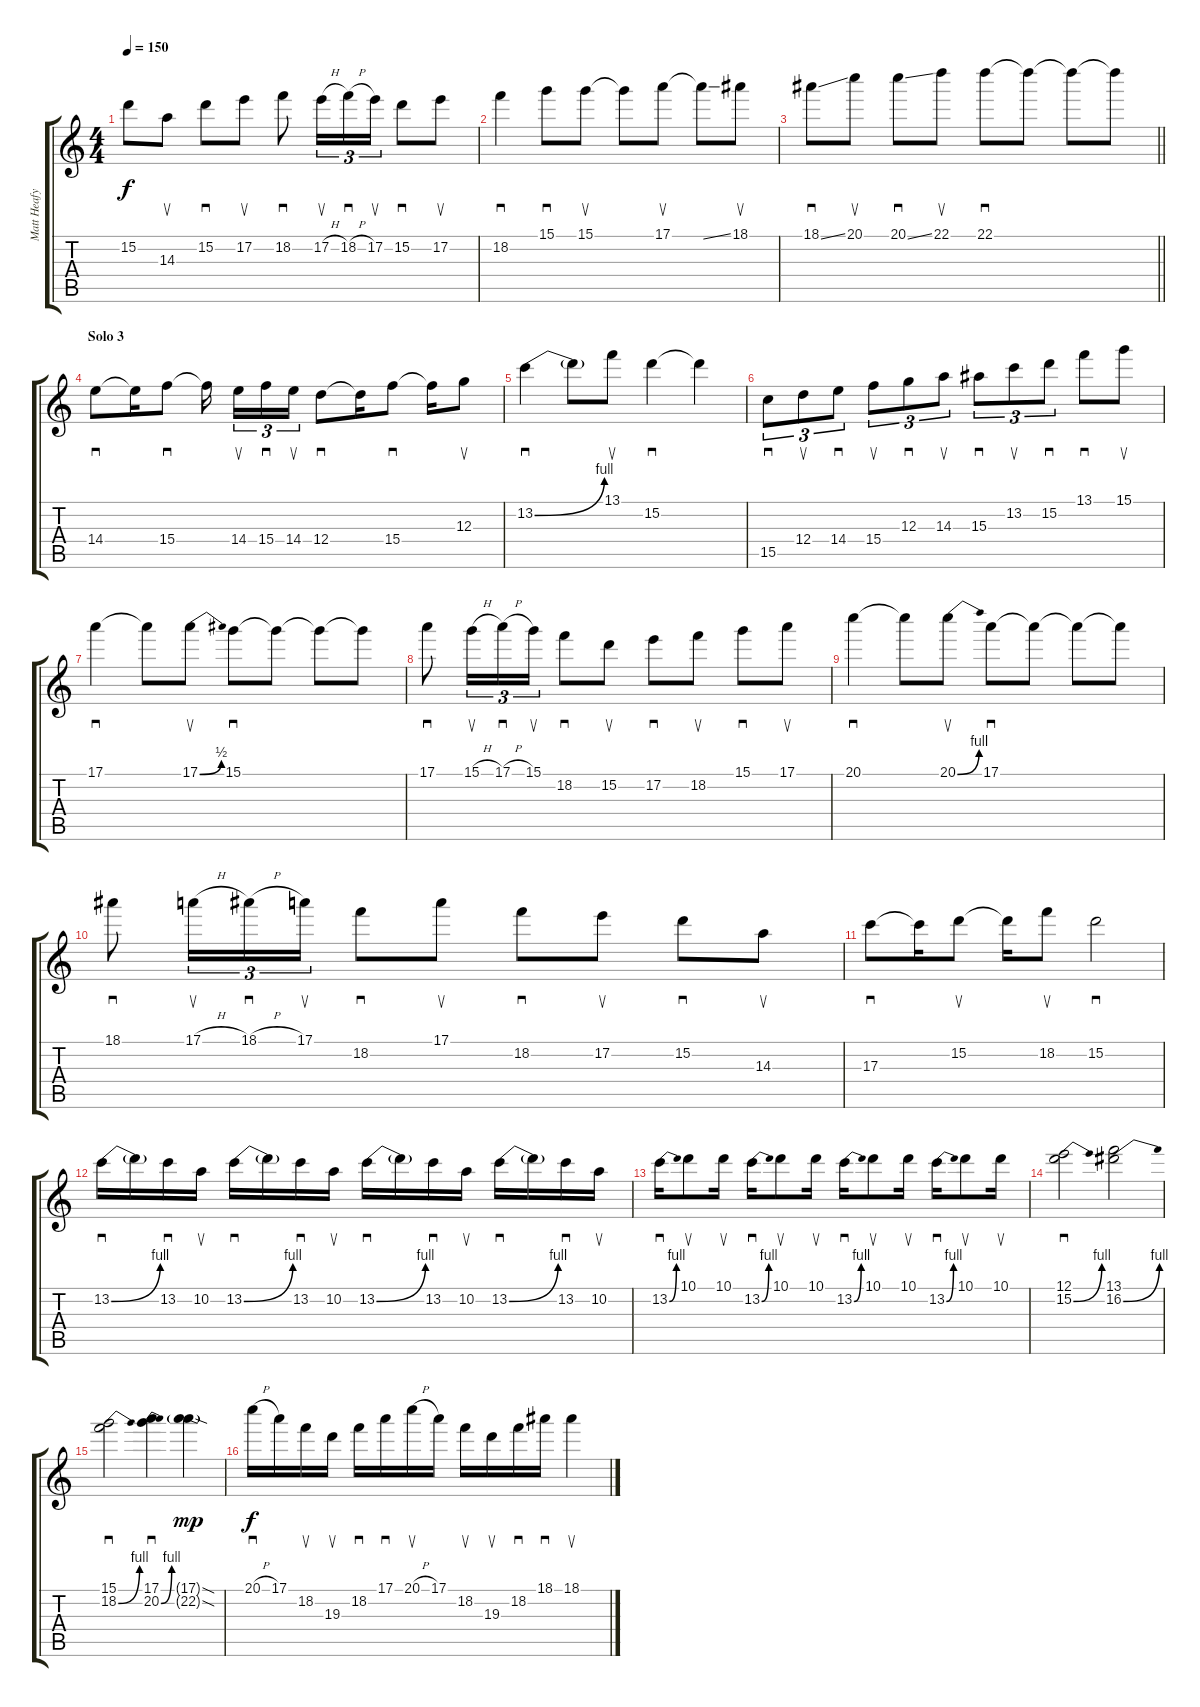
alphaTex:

\track ("Matt Heafy" "Matt Heafy") {instrument distortionguitar}
\staff {score tabs}
\tuning (E4 B3 G3 D3 A2 D2) {hide}
\ts (4 4)
\tempo 150
\clef g2
\ks c
15.2{t}.8{dy f} 14.3.8{su} 15.2.8{sd} 17.2.8{su} 18.2.8{sd} 17.2{h}.16{su tu (3 2)} 18.2{h}.16{sd tu (3 2)} 17.2.16{su tu (3 2)} 15.2.8{sd} 17.2.8{su} |
18.2.4{sd} 15.1.8{sd} 15.1.8{su} 15.1{t}.8 17.1.8{su} 17.1{ss t}.8 18.1.8{su} |
\barLineRight lightlight
18.1{ss}.8{sd} 20.1.8{su} 20.1{ss}.8{sd} 22.1.8{su} 22.1.8{sd} 22.1{t}.8 22.1{t}.8 22.1{t}.8 |
\section ("" "Solo 3")
14.4.8{sd} 14.4{t}.16 15.4.8{sd} 15.4{t}.16{beam splitsecondary} 14.4.16{su tu (3 2)} 15.4.16{sd tu (3 2)} 14.4.16{su tu (3 2)} 12.4.8{sd} 12.4{t}.16 15.4.8{sd} 15.4{t}.16 12.3.8{su} |
13.2{be (bend 0 0 60 4)}.4{sd} 13.2{t}.8 13.1.8{su} 15.2.4{sd} 15.2{t}.4 |
15.5.8{sd tu (3 2)} 12.4.8{su tu (3 2)} 14.4.8{sd tu (3 2)} 15.4.8{su tu (3 2)} 12.3.8{sd tu (3 2)} 14.3.8{su tu (3 2)} 15.3.8{sd tu (3 2)} 13.2.8{su tu (3 2)} 15.2.8{sd tu (3 2)} 13.1.8{sd} 15.1.8{su} |
17.1.4{sd} 17.1{t}.8 17.1{be (bend 0 0 60 2)}.8{su} 15.1.8{sd} 15.1{t}.8 15.1{t}.8 15.1{t}.8 |
17.1.8{sd} 15.1{h}.16{su tu (3 2)} 17.1{h}.16{sd tu (3 2)} 15.1.16{su tu (3 2)} 18.2.8{sd} 15.2.8{su} 17.2.8{sd} 18.2.8{su} 15.1.8{sd} 17.1.8{su} |
20.1.4{sd} 20.1{t}.8 20.1{be (bend 0 0 60 4)}.8{su} 17.1.8{sd} 17.1{t}.8 17.1{t}.8 17.1{t}.8 |
18.1.8{sd} 17.1{h}.16{su tu (3 2)} 18.1{h}.16{sd tu (3 2)} 17.1.16{su tu (3 2)} 18.2.8{sd} 17.1.8{su} 18.2.8{sd} 17.2.8{su} 15.2.8{sd} 14.3.8{su} |
17.3.8{sd} 17.3{t}.16 15.2.8{su} 15.2{t}.16 18.2.8{su} 15.2.2{sd} |
13.2{be (bend 0 0 60 4)}.16{sd} 13.2{t}.16 13.2.16{sd} 10.2.16{su} 13.2{be (bend 0 0 60 4)}.16{sd} 13.2{t}.16 13.2.16{sd} 10.2.16{su} 13.2{be (bend 0 0 60 4)}.16{sd} 13.2{t}.16 13.2.16{sd} 10.2.16{su} 13.2{be (bend 0 0 60 4)}.16{sd} 13.2{t}.16 13.2.16{sd} 10.2.16{su} |
13.2{be (bend 0 0 60 4)}.16{sd} 10.1.8{su} 10.1.16{su} 13.2{be (bend 0 0 60 4)}.16{sd} 10.1.8{su} 10.1.16{su} 13.2{be (bend 0 0 60 4)}.16{sd} 10.1.8{su} 10.1.16{su} 13.2{be (bend 0 0 60 4)}.16{sd} 10.1.8{su} 10.1.16{su} |
(12.1 15.2{be (bend 0 0 60 4)}).2{sd} (13.1 16.2{be (bend 0 0 60 4)}).2 |
(15.1 18.2{be (bend 0 0 60 4)}).2{sd} (17.1 20.2{be (bend 0 0 60 4)}).4{sd} (17.1{sod g} 22.2{sod g}).4{dy mp} |
20.1{h}.16{sd dy f} 17.1.16 18.2.16{su} 19.3.16{su} 18.2.16{sd} 17.1.16{sd} 20.1{h}.16{su} 17.1.16 18.2.16{su} 19.3.16{su} 18.2.16{sd} 18.1.16{sd} 18.1.4{su}
